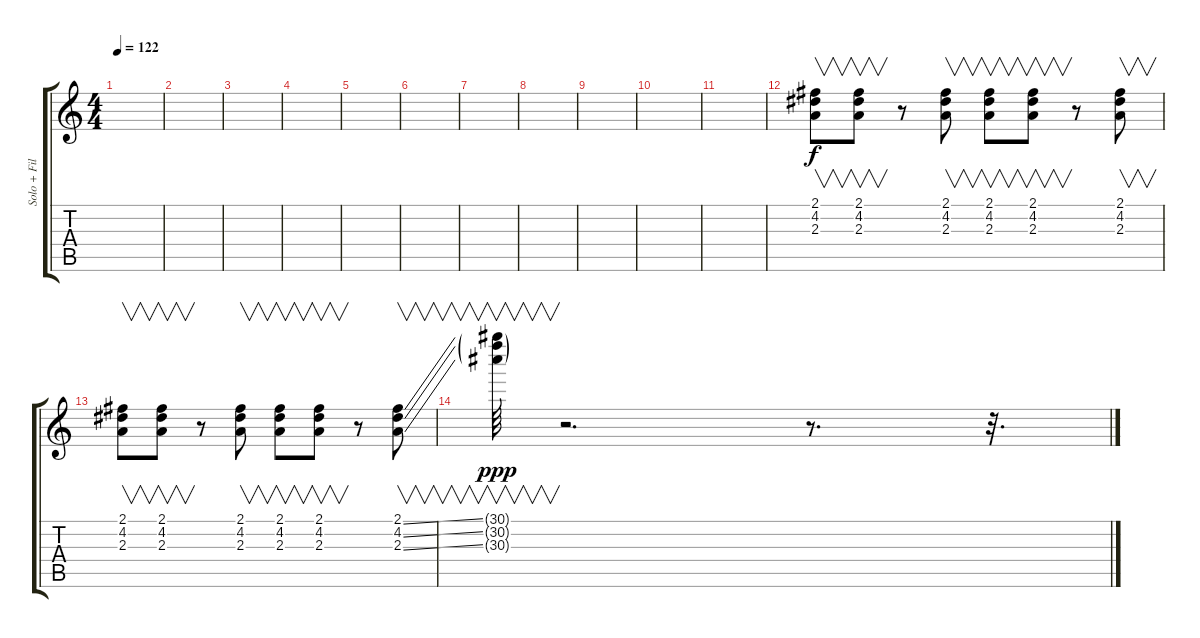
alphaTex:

\track ("Solo + Fill Intro Outro" "Solo + Fil") {instrument distortionguitar}
\staff {score tabs}
\tuning (E4 B3 G3 D3 A2 E2) {hide}
\ts (4 4)
\tempo 122
\clef g2
\ks c
|
|
|
|
|
|
|
|
|
|
|
(2.1 4.2 2.3).8{v volume 7 balance 1} (2.1 4.2 2.3).8{v} r.8 (2.1 4.2 2.3).8{v} (2.1 4.2 2.3).8{v} (2.1 4.2 2.3).8{v} r.8 (2.1 4.2 2.3).8{v} |
(2.1 4.2 2.3).8{v} (2.1 4.2 2.3).8{v} r.8 (2.1 4.2 2.3).8{v} (2.1 4.2 2.3).8{v} (2.1 4.2 2.3).8{v} r.8 (2.1{ss} 4.2{ss} 2.3{ss}).8{v} |
(30.1{g} 30.2{g} 30.3{g}).64{v dy ppp} r.2{d} r.8{d} r.32{d}
